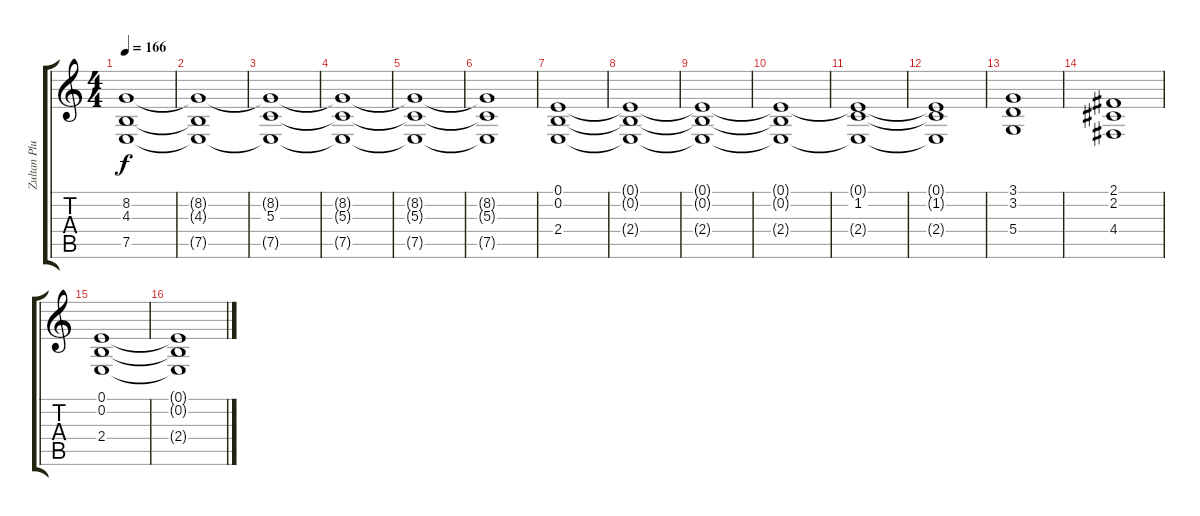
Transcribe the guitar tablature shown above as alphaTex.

\track ("Zultan Pluto (Keyboard)" "Zultan Plu") {instrument synthvoice}
\staff {score tabs}
\tuning (E4 B3 G3 D3 A2 E2) {hide}
\ts (4 4)
\tempo 166
\clef g2
\ks c
(8.2{t} 4.3{t} 7.5{t}).1{dy f} |
(8.2{t} 4.3{t} 7.5{t}).1 |
(8.2{t} 5.3 7.5{t}).1 |
(8.2{t} 5.3{t} 7.5{t}).1 |
(8.2{t} 5.3{t} 7.5{t}).1 |
(8.2{t} 5.3{t} 7.5{t}).1 |
(0.1 0.2 2.4).1 |
(0.1{t} 0.2{t} 2.4{t}).1 |
(0.1{t} 0.2{t} 2.4{t}).1 |
(0.1{t} 0.2{t} 2.4{t}).1 |
(0.1{t} 1.2 2.4{t}).1 |
(0.1{t} 1.2{t} 2.4{t}).1 |
(3.1 3.2 5.4).1 |
(2.1 2.2 4.4).1 |
(0.1 0.2 2.4).1 |
(0.1{t} 0.2{t} 2.4{t}).1
